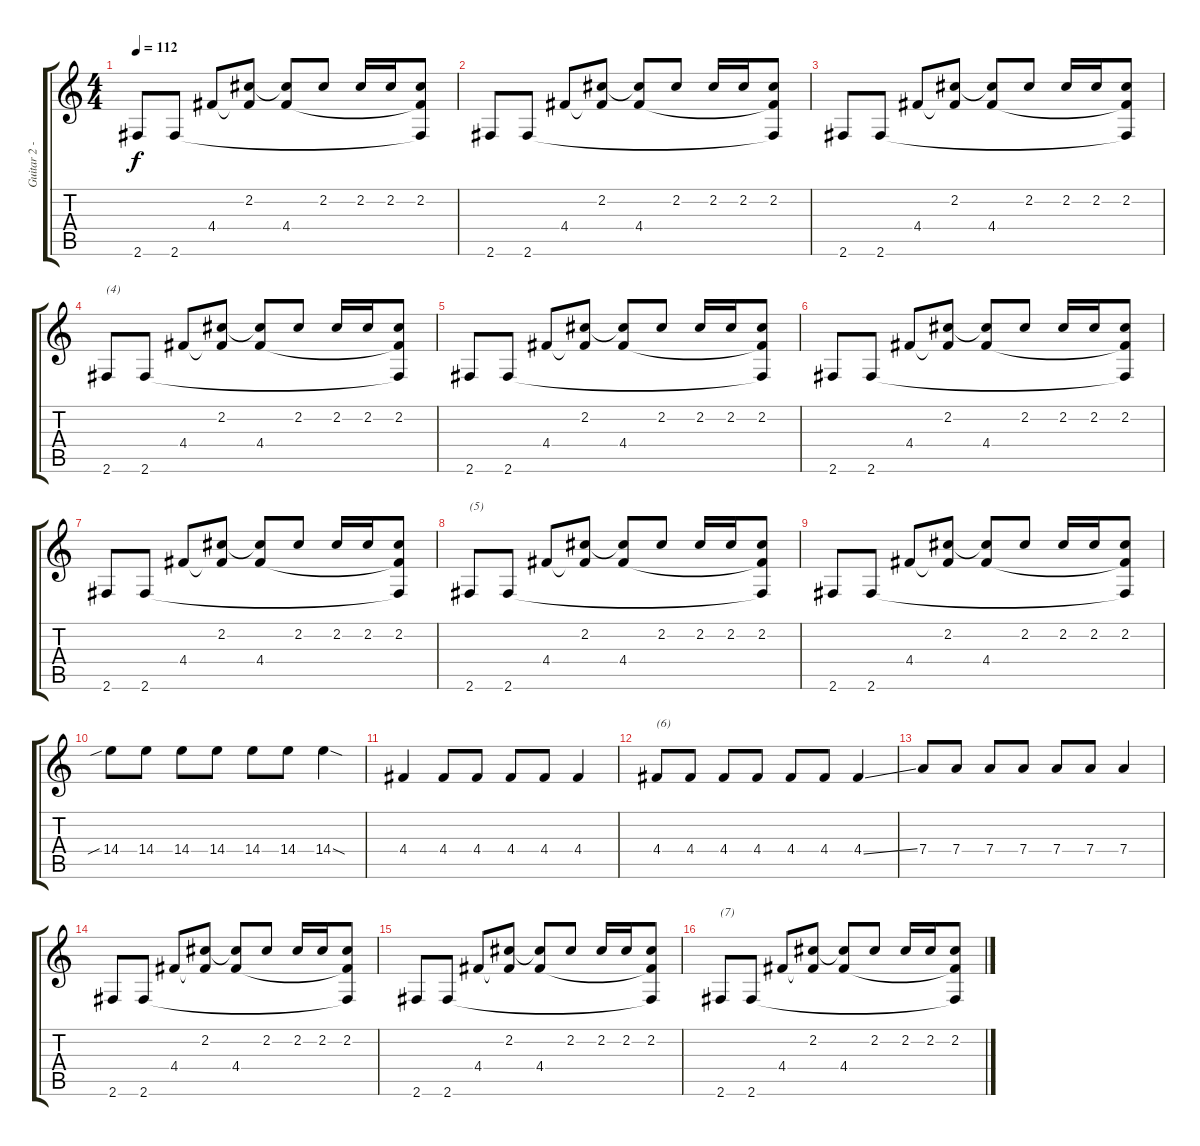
\track ("Guitar 2 - right" "Guitar 2 -") {instrument overdrivenguitar}
\staff {score tabs}
\tuning (E4 B3 G3 D3 A2 E2) {hide}
\ts (4 4)
\tempo 112
\clef g2
\ks c
2.6.8{dy f} 2.6.8 4.4.8 (2.2 4.4{t}).8 (2.2{t} 4.4).8 2.2.8 2.2.16 2.2.16 (2.2 4.4{t} 2.6{t}).8 |
2.6.8 2.6.8 4.4.8 (2.2 4.4{t}).8 (2.2{t} 4.4).8 2.2.8 2.2.16 2.2.16 (2.2 4.4{t} 2.6{t}).8 |
2.6.8 2.6.8 4.4.8 (2.2 4.4{t}).8 (2.2{t} 4.4).8 2.2.8 2.2.16 2.2.16 (2.2 4.4{t} 2.6{t}).8 |
2.6.8{txt "(4)"} 2.6.8 4.4.8 (2.2 4.4{t}).8 (2.2{t} 4.4).8 2.2.8 2.2.16 2.2.16 (2.2 4.4{t} 2.6{t}).8 |
2.6.8 2.6.8 4.4.8 (2.2 4.4{t}).8 (2.2{t} 4.4).8 2.2.8 2.2.16 2.2.16 (2.2 4.4{t} 2.6{t}).8 |
2.6.8 2.6.8 4.4.8 (2.2 4.4{t}).8 (2.2{t} 4.4).8 2.2.8 2.2.16 2.2.16 (2.2 4.4{t} 2.6{t}).8 |
2.6.8 2.6.8 4.4.8 (2.2 4.4{t}).8 (2.2{t} 4.4).8 2.2.8 2.2.16 2.2.16 (2.2 4.4{t} 2.6{t}).8 |
2.6.8{txt "(5)"} 2.6.8 4.4.8 (2.2 4.4{t}).8 (2.2{t} 4.4).8 2.2.8 2.2.16 2.2.16 (2.2 4.4{t} 2.6{t}).8 |
2.6.8 2.6.8 4.4.8 (2.2 4.4{t}).8 (2.2{t} 4.4).8 2.2.8 2.2.16 2.2.16 (2.2 4.4{t} 2.6{t}).8 |
14.4{sib}.8 14.4.8 14.4.8 14.4.8 14.4.8 14.4.8 14.4{sod}.4 |
4.4.4 4.4.8 4.4.8 4.4.8 4.4.8 4.4.4 |
4.4.8{txt "(6)"} 4.4.8 4.4.8 4.4.8 4.4.8 4.4.8 4.4{ss}.4 |
7.4.8 7.4.8 7.4.8 7.4.8 7.4.8 7.4.8 7.4.4 |
2.6.8 2.6.8 4.4.8 (2.2 4.4{t}).8 (2.2{t} 4.4).8 2.2.8 2.2.16 2.2.16 (2.2 4.4{t} 2.6{t}).8 |
2.6.8 2.6.8 4.4.8 (2.2 4.4{t}).8 (2.2{t} 4.4).8 2.2.8 2.2.16 2.2.16 (2.2 4.4{t} 2.6{t}).8 |
2.6.8{txt "(7)"} 2.6.8 4.4.8 (2.2 4.4{t}).8 (2.2{t} 4.4).8 2.2.8 2.2.16 2.2.16 (2.2 4.4{t} 2.6{t}).8
